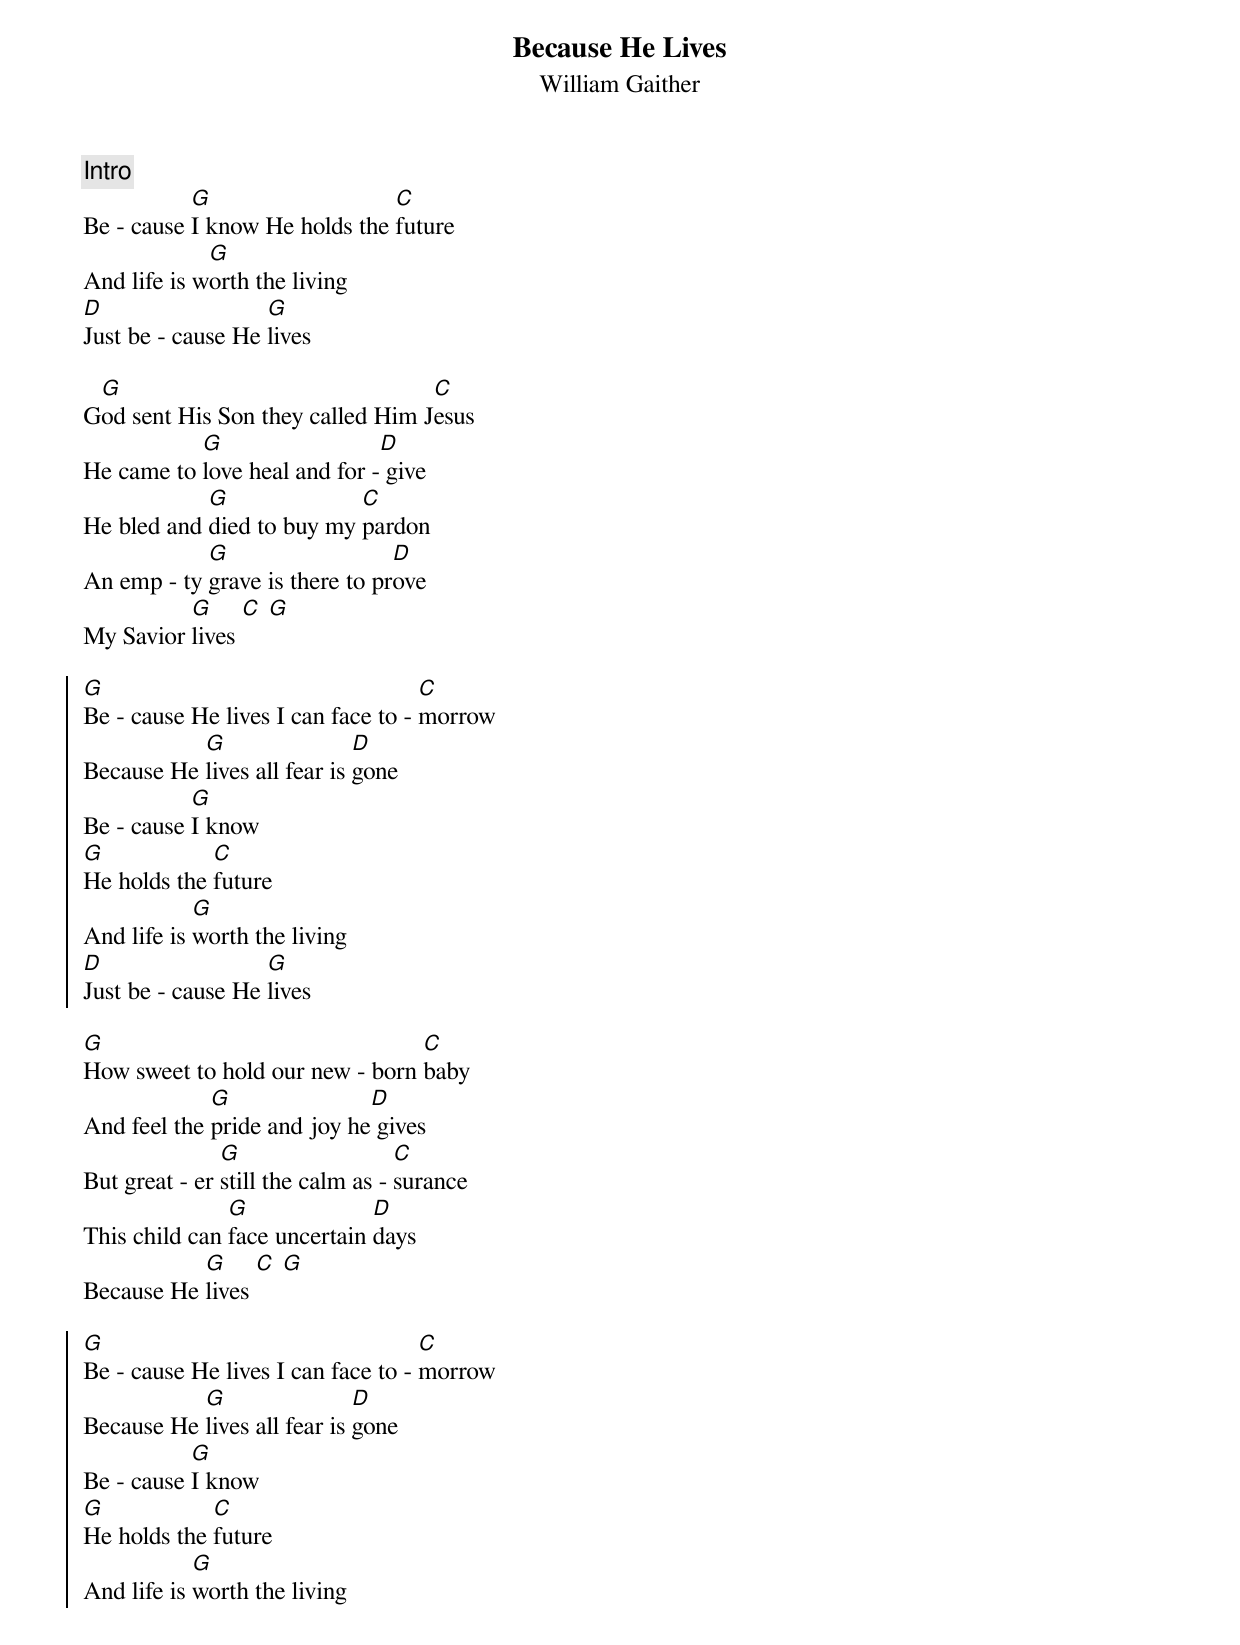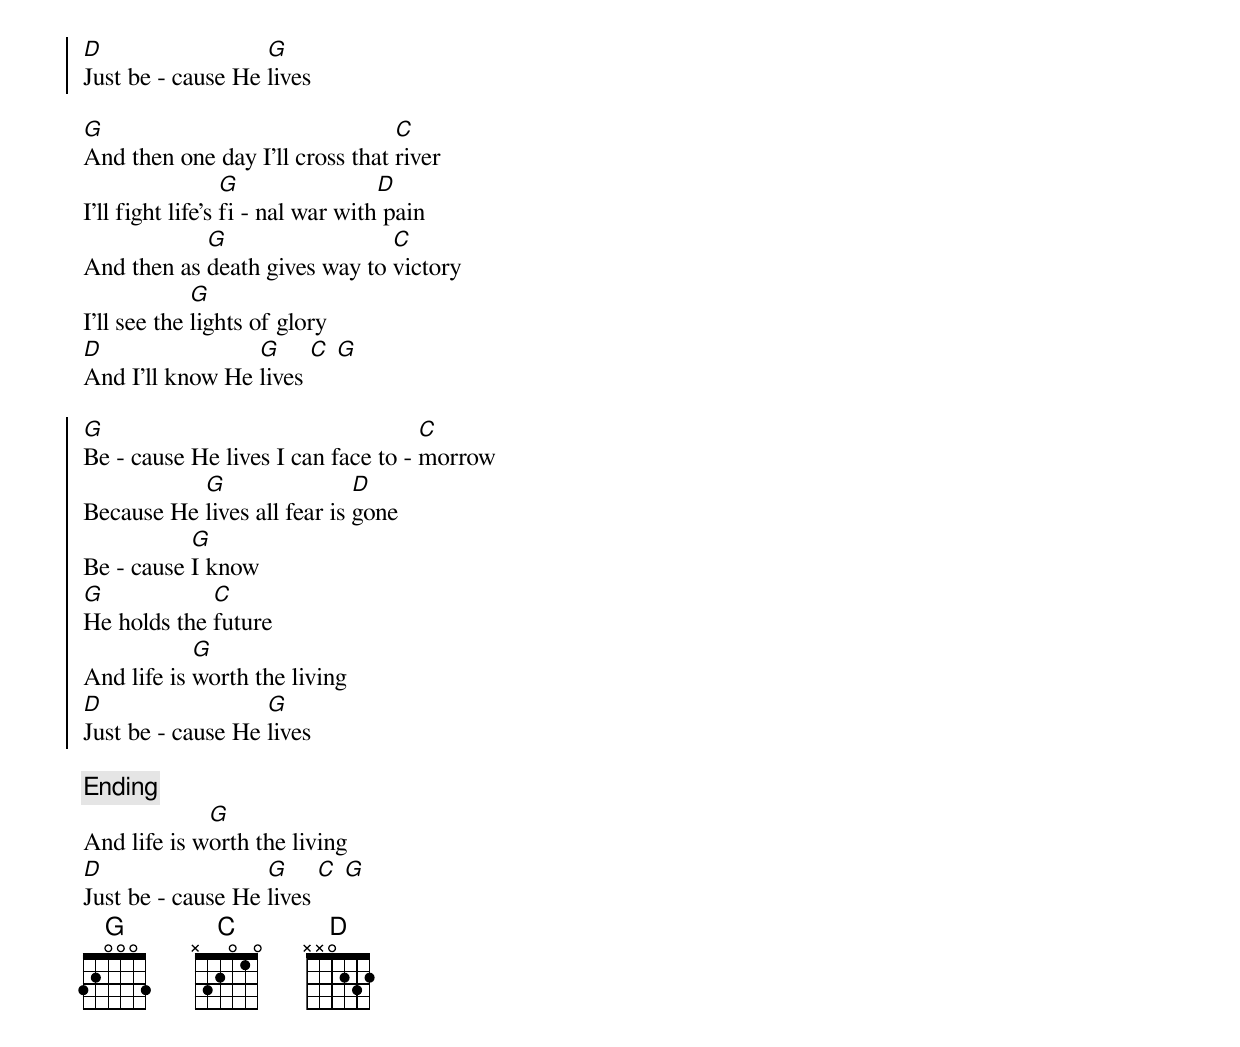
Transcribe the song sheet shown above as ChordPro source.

{title:Because He Lives}
{subtitle:William Gaither}
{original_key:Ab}
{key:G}
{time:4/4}
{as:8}

{c:Intro}
Be - cause [G]I know He holds the [C]future
And life is w[G]orth the living
[D]Just be - cause He [G]lives

G[G]od sent His Son they called Him J[C]esus
He came to [G]love heal and for -[D] give
He bled and [G]died to buy my [C]pardon
An emp - ty [G]grave is there to pr[D]ove
My Savior [G]lives [C] [G]

{soc}
[G]Be - cause He lives I can face to - [C]morrow
Because He [G]lives all fear is [D]gone
Be - cause [G]I know
[G]He holds the [C]future
And life is [G]worth the living
[D]Just be - cause He [G]lives
{eoc}

[G]How sweet to hold our new - born [C]baby
And feel the [G]pride and joy he[D] gives
But great - er [G]still the calm as - [C]surance
This child can [G]face uncertain [D]days
Because He [G]lives [C] [G]

{soc}
[G]Be - cause He lives I can face to - [C]morrow
Because He [G]lives all fear is [D]gone
Be - cause [G]I know
[G]He holds the [C]future
And life is [G]worth the living
[D]Just be - cause He [G]lives
{eoc}

[G]And then one day I'll cross that [C]river
I'll fight life's [G]fi - nal war with[D] pain
And then as [G]death gives way to [C]victory
I'll see the [G]lights of glory
[D]And I'll know He [G]lives [C] [G]

{soc}
[G]Be - cause He lives I can face to - [C]morrow
Because He [G]lives all fear is [D]gone
Be - cause [G]I know
[G]He holds the [C]future
And life is [G]worth the living
[D]Just be - cause He [G]lives
{eoc}

{c:Ending}
And life is w[G]orth the living
[D]Just be - cause He [G]lives [C] [G]
